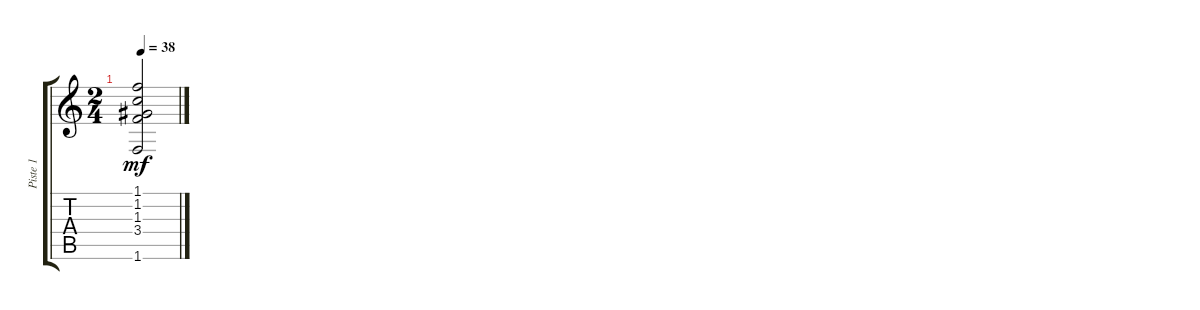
\track ("Piste 1" "Piste 1") {instrument acousticguitarnylon}
\staff {score tabs}
\tuning (E4 B3 G3 D3 A2 E2) {hide}
\ts (2 4)
\tempo 38
\clef g2
\ks c
(1.1{t} 1.2{t} 1.3{t} 3.4{t} 1.6{t}).2{dy mf}
